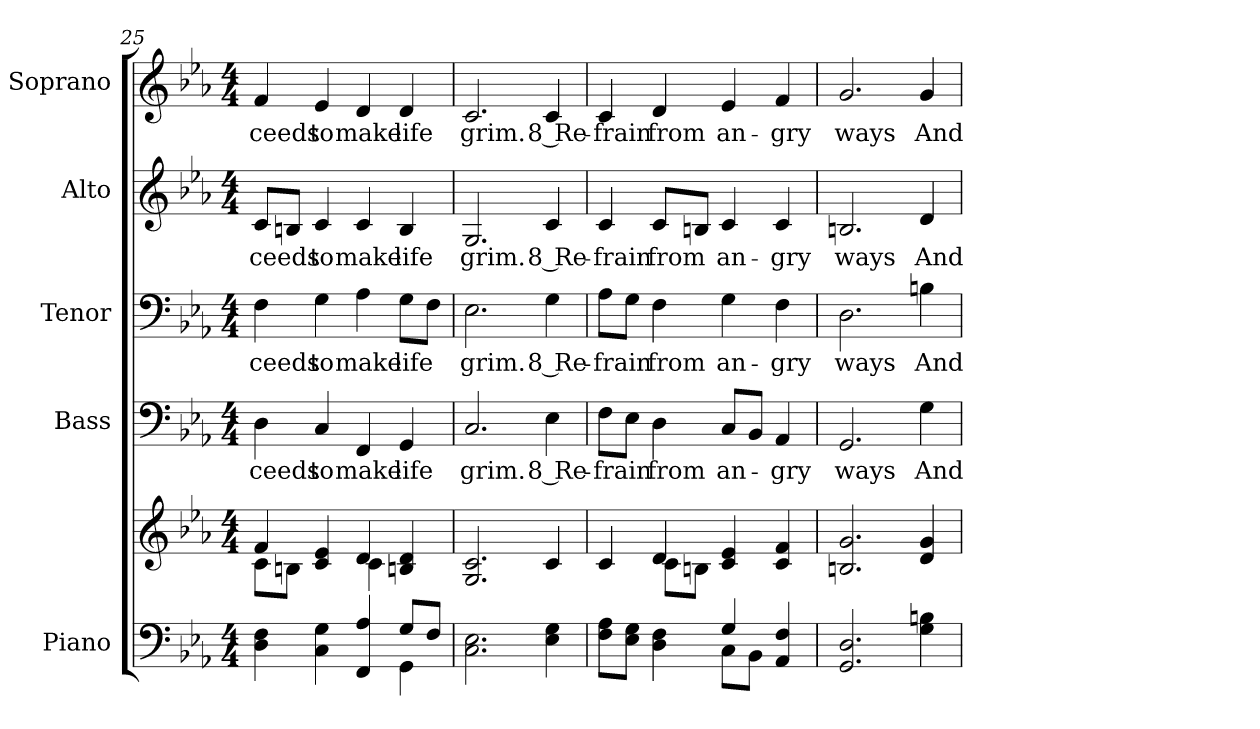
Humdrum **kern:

**kern	**kern	**kern	**text	**kern	**text	**kern	**text	**kern	**text
*part5	*part5	*part4	*part4	*part3	*part3	*part2	*part2	*part1	*part1
*staff6	*staff5	*staff4	*staff4	*staff3	*staff3	*staff2	*staff2	*staff1	*staff1
*I"Piano	*	*I"Bass	*	*I"Tenor	*	*I"Alto	*	*I"Soprano	*
*I'Pno.	*	*I'B.	*	*I'T.	*	*I'A.	*	*I'S.	*
!!LO:PB:g=z
*clefF4	*clefG2	*clefF4	*	*clefF4	*	*clefG2	*	*clefG2	*
*k[b-e-a-]	*k[b-e-a-]	*k[b-e-a-]	*	*k[b-e-a-]	*	*k[b-e-a-]	*	*k[b-e-a-]	*
*E-:	*E-:	*E-:	*	*E-:	*	*E-:	*	*E-:	*
*M4/4	*M4/4	*M4/4	*	*M4/4	*	*M4/4	*	*M4/4	*
=25	=25	=25	=25	=25	=25	=25	=25	=25	=25
*^	*^	*	*	*	*	*	*	*	*
!	!	!	!	!	!LO:LY:b:color=#000000	!	!	!	!	!	!
!	!	!	!	!	!	!	!LO:LY:b:color=#000000	!	!	!	!
!	!	!	!	!	!	!	!	!	!LO:LY:b:color=#000000	!	!
!	!	!	!	!	!	!	!	!	!	!	!LO:LY:b:color=#000000
4Di\ 4Fi	2ryy	4fi/	8ci\L	4Di\	-ceeds	4Fi\	-ceeds	8ci/L	-ceeds	4fi/	-ceeds
.	.	.	8Bni\J	.	.	.	.	8Bni/J	.	.	.
!	!	!	!	!	!LO:LY:b:color=#000000	!	!	!	!	!	!
!	!	!	!	!	!	!	!LO:LY:b:color=#000000	!	!	!	!
!	!	!	!	!	!	!	!	!	!LO:LY:b:color=#000000	!	!
!	!	!	!	!	!	!	!	!	!	!	!LO:LY:b:color=#000000
4Ci\ 4Gi	.	4ci/ 4e-i	4ryy	4Ci/	to	4Gi\	to	4ci/	to	4e-i/	to
!	!	!	!	!	!LO:LY:b:color=#000000	!	!	!	!	!	!
!	!	!	!	!	!	!	!LO:LY:b:color=#000000	!	!	!	!
!	!	!	!	!	!	!	!	!	!LO:LY:b:color=#000000	!	!
!	!	!	!	!	!	!	!	!	!	!	!LO:LY:b:color=#000000
4FFi/ 4A-i	4ryy	4di/	4ci\	4FFi/	make	4A-i\	make	4ci/	make	4di/	make
!	!	!	!	!	!LO:LY:b:color=#000000	!	!	!	!	!	!
!	!	!	!	!	!	!	!LO:LY:b:color=#000000	!	!	!	!
!	!	!	!	!	!	!	!	!	!LO:LY:b:color=#000000	!	!
!	!	!	!	!	!	!	!	!	!	!	!LO:LY:b:color=#000000
8Gi/L	4GGi\	4Bni/ 4di	4ryy	4GGi/	life	8Gi\L	life	4Bi/	life	4di/	life
8Fi/J	.	.	.	.	.	8Fi\J	.	.	.	.	.
*v	*v	*	*	*	*	*	*	*	*	*	*
*	*v	*v	*	*	*	*	*	*	*	*
=26	=26	=26	=26	=26	=26	=26	=26	=26	=26
!	!	!	!LO:LY:b:color=#000000	!	!	!	!	!	!
!	!	!	!	!	!LO:LY:b:color=#000000	!	!	!	!
!	!	!	!	!	!	!	!LO:LY:b:color=#000000	!	!
!	!	!	!	!	!	!	!	!	!LO:LY:b:color=#000000
2.Ci\ 2.E-i	2.Gi/ 2.ci	2.Ci/	grim.	2.E-i\	grim.	2.Gi/	grim.	2.ci/	grim.
!	!	!	!LO:LY:b:color=#000000	!	!	!	!	!	!
!	!	!	!	!	!LO:LY:b:color=#000000	!	!	!	!
!	!	!	!	!	!	!	!LO:LY:b:color=#000000	!	!
!	!	!	!	!	!	!	!	!	!LO:LY:b:color=#000000
4E-i\ 4Gi	4ci/	4E-i\	8 Re-	4Gi\	8 Re-	4ci/	8 Re-	4ci/	8 Re-
=27	=27	=27	=27	=27	=27	=27	=27	=27	=27
*^	*^	*	*	*	*	*	*	*	*
!	!	!	!	!	!LO:LY:b:color=#000000	!	!	!	!	!	!
!	!	!	!	!	!	!	!LO:LY:b:color=#000000	!	!	!	!
!	!	!	!	!	!	!	!	!	!LO:LY:b:color=#000000	!	!
!	!	!	!	!	!	!	!	!	!	!	!LO:LY:b:color=#000000
8Fi\ 8A-iL	2ryy	4ci/	4ryy	8Fi\L	-frain	8A-i\L	-frain	4ci/	-frain	4ci/	-frain
8E-i\ 8GiJ	.	.	.	8E-i\J	.	8Gi\J	.	.	.	.	.
!	!	!	!	!	!LO:LY:b:color=#000000	!	!	!	!	!	!
!	!	!	!	!	!	!	!LO:LY:b:color=#000000	!	!	!	!
!	!	!	!	!	!	!	!	!	!LO:LY:b:color=#000000	!	!
!	!	!	!	!	!	!	!	!	!	!	!LO:LY:b:color=#000000
4Di\ 4Fi	.	4di/	8ci\L	4Di\	from	4Fi\	from	8ci/L	from	4di/	from
.	.	.	8Bni\J	.	.	.	.	8Bni/J	.	.	.
!	!	!	!	!	!LO:LY:b:color=#000000	!	!	!	!	!	!
!	!	!	!	!	!	!	!LO:LY:b:color=#000000	!	!	!	!
!	!	!	!	!	!	!	!	!	!LO:LY:b:color=#000000	!	!
!	!	!	!	!	!	!	!	!	!	!	!LO:LY:b:color=#000000
4Gi/	8Ci\L	4ci/ 4e-i	2ryy	8Ci/L	an-	4Gi\	an-	4ci/	an-	4e-i/	an-
.	8BB-i\J	.	.	8BB-i/J	.	.	.	.	.	.	.
!	!	!	!	!	!LO:LY:b:color=#000000	!	!	!	!	!	!
!	!	!	!	!	!	!	!LO:LY:b:color=#000000	!	!	!	!
!	!	!	!	!	!	!	!	!	!LO:LY:b:color=#000000	!	!
!	!	!	!	!	!	!	!	!	!	!	!LO:LY:b:color=#000000
4AA-i/ 4Fi	4ryy	4ci/ 4fi	.	4AA-i/	-gry	4Fi\	-gry	4ci/	-gry	4fi/	-gry
*v	*v	*	*	*	*	*	*	*	*	*	*
*	*v	*v	*	*	*	*	*	*	*	*
=28	=28	=28	=28	=28	=28	=28	=28	=28	=28
*^	*	*	*	*	*	*	*	*	*
!	!	!	!	!LO:LY:b:color=#000000	!	!	!	!	!	!
*v	*v	*	*	*	*	*	*	*	*	*
*^	*	*	*	*	*	*	*	*	*
!	!	!	!	!	!	!LO:LY:b:color=#000000	!	!	!	!
*v	*v	*	*	*	*	*	*	*	*	*
*^	*	*	*	*	*	*	*	*	*
!	!	!	!	!	!	!	!	!LO:LY:b:color=#000000	!	!
*v	*v	*	*	*	*	*	*	*	*	*
*^	*	*	*	*	*	*	*	*	*
!	!	!	!	!	!	!	!	!	!	!LO:LY:b:color=#000000
*v	*v	*	*	*	*	*	*	*	*	*
2.GGi/ 2.Di	2.Bni/ 2.gi	2.GGi/	ways	2.Di\	ways	2.Bni/	ways	2.gi/	ways
!	!	!	!LO:LY:b:color=#000000	!	!	!	!	!	!
!	!	!	!	!	!LO:LY:b:color=#000000	!	!	!	!
!	!	!	!	!	!	!	!LO:LY:b:color=#000000	!	!
!	!	!	!	!	!	!	!	!	!LO:LY:b:color=#000000
4Gi\ 4Bni	4di/ 4gi	4Gi\	And	4Bni\	And	4di/	And	4gi/	And
=	=	=	=	=	=	=	=	=	=
*-	*-	*-	*-	*-	*-	*-	*-	*-	*-
